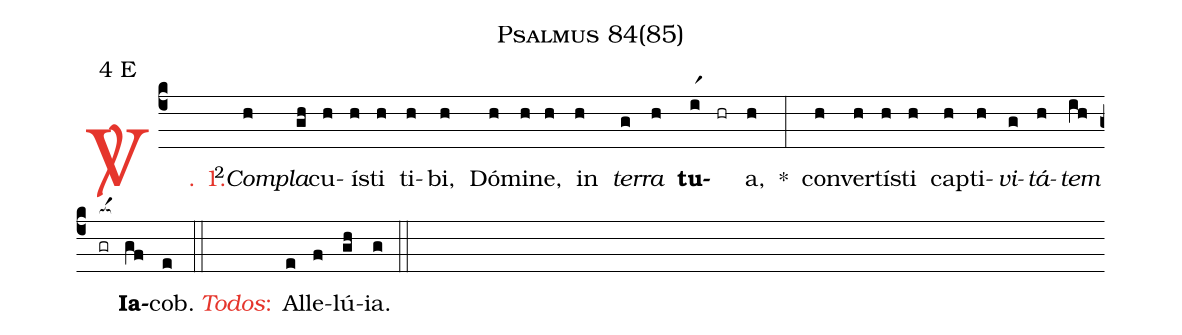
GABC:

name: Psalmus 84(85);
mode: 4;
mode-differentia: E;
%%
(c4)

<c><sp>V/</sp>. 1.</c>() <v>\VSup{2}</v><i>Com</i>(h)<i>pla</i>(gh)cu(h)í(h)sti(h) ti(h)bi,(h) Dó(h)mi(h)ne,(h) in(h) <i>ter</i>(g)<i>ra</i>(h) <b>tu</b>(ir1)(hr)a,(h) *(:) con(h)ver(h)tí(h)sti(h) cap(h)ti(h)<i>vi</i>(g)<i>tá</i>(h)<i>tem</i>(ih) <nlba>(gr[ocba:1{])<b>Ia</b>(gf[ocba:0}])cob.</nlba>(e) (::)

<nlba><c><i>Todos</i>:</c>() Al</nlba>(e)le(f)lú(gh)ia.(g) (::)
